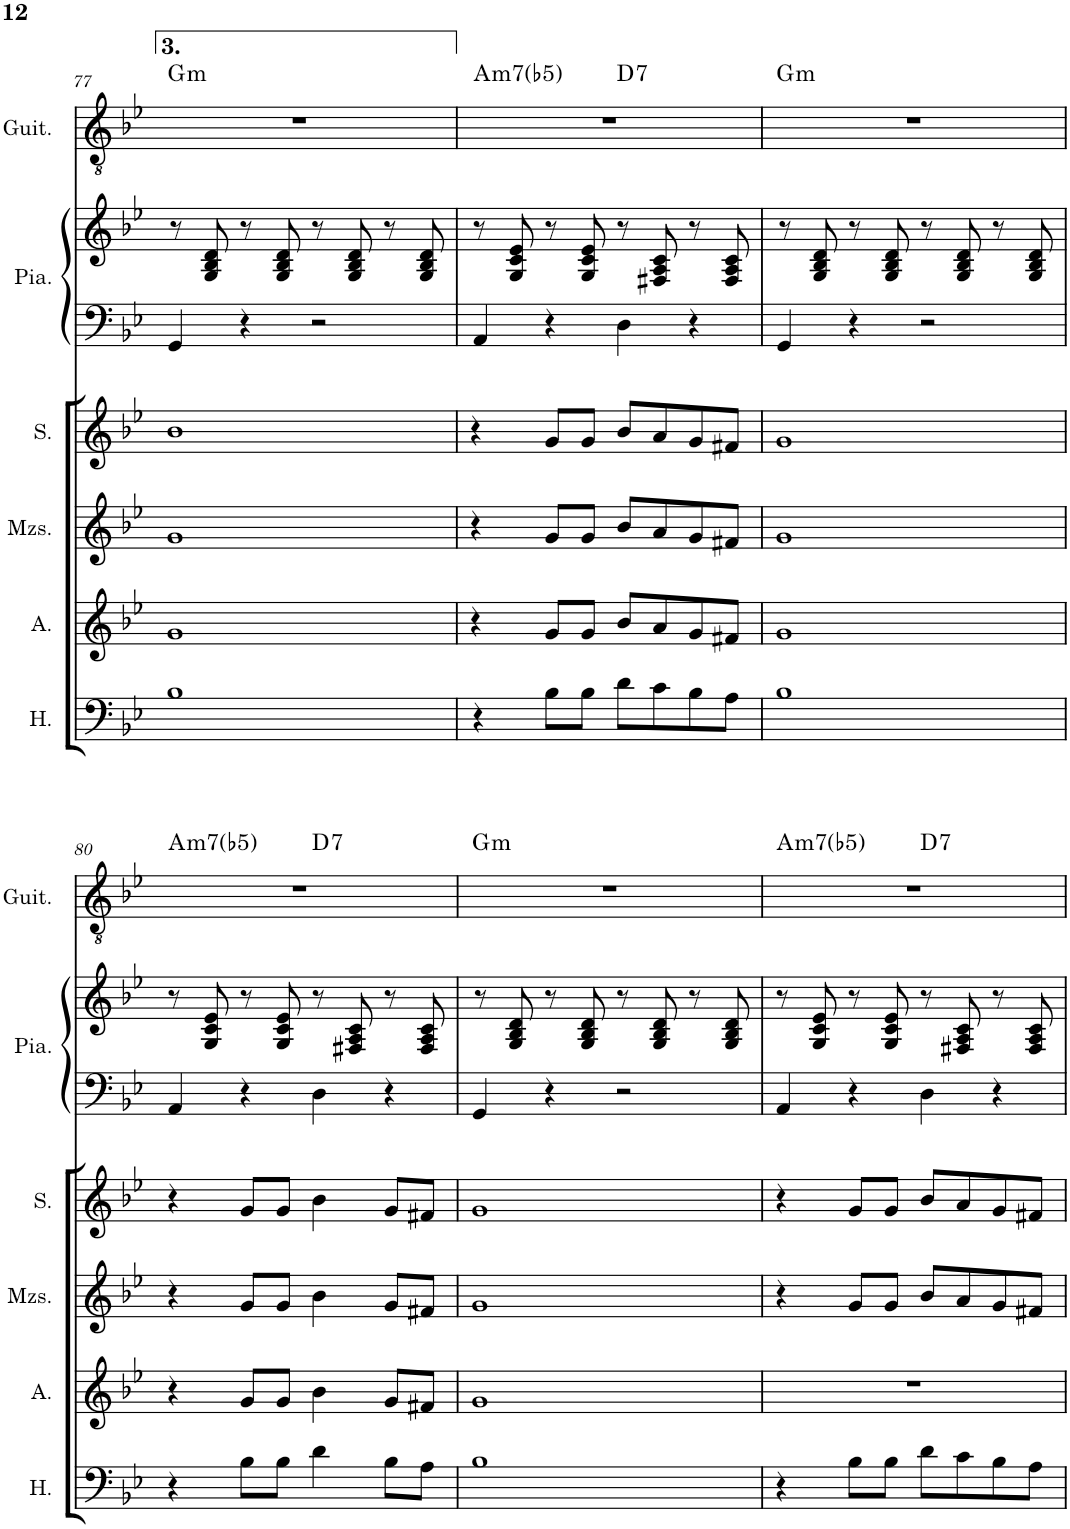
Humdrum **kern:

**kern	**kern	**kern	**kern	**kern	**kern	**kern	**harte
*part6	*part5	*part4	*part3	*part2	*part2	*part1	*part1
*staff7	*staff6	*staff5	*staff4	*staff3	*staff2	*staff1	*
*I"Hommes	*I"Alto	*I"Mezzo-soprano	*I"Soprano	*I"Piano	*	*I"Guitare acoustique	*
*I'H.	*I'A.	*I'Mzs.	*I'S.	*I'Pia.	*	*I'Guit.	*
!!LO:PB:g=z
*clefF4	*clefG2	*clefG2	*clefG2	*clefF4	*clefG2	*clefGv2	*
*k[b-e-]	*k[b-e-]	*k[b-e-]	*k[b-e-]	*k[b-e-]	*k[b-e-]	*k[b-e-]	*
*M4/4	*M4/4	*M4/4	*M4/4	*M4/4	*M4/4	*M4/4	*
=77	=77	=77	=77	=77	=77	=77	=77
!	!	!	!	!	!	!	!LO:H:kt=m
1B-	1g	1g	1b-	4GG/	8r	1r	G:min
.	.	.	.	.	8G/ 8B-/ 8d/	.	.
.	.	.	.	4r	8r	.	.
.	.	.	.	.	8G/ 8B-/ 8d/	.	.
.	.	.	.	2r	8r	.	.
.	.	.	.	.	8G/ 8B-/ 8d/	.	.
.	.	.	.	.	8r	.	.
.	.	.	.	.	8G/ 8B-/ 8d/	.	.
=78	=78	=78	=78	=78	=78	=78	=78
!	!	!	!	!	!	!	!LO:H:kt=m7(b5)
*	*	*	*	*	*	*^	*
4r	4r	4r	4r	4AA/	8r	1r	2ryy	A:hdim7
.	.	.	.	.	8G/ 8c/ 8e-/	.	.	.
8B-\L	8g/L	8g/L	8g/L	4r	8r	.	.	.
8B-\J	8g/J	8g/J	8g/J	.	8G/ 8c/ 8e-/	.	.	.
!	!	!	!	!	!	!	!	!LO:H:kt=7
8d\L	8b-/L	8b-/L	8b-/L	4D\	8r	.	2ryy	D:7
8c\	8a/	8a/	8a/	.	8F#X/ 8A/ 8c/	.	.	.
8B-\	8g/	8g/	8g/	4r	8r	.	.	.
8A\J	8f#X/J	8f#X/J	8f#X/J	.	8F#/ 8A/ 8c/	.	.	.
=79	=79	=79	=79	=79	=79	=79	=79	=79
!	!	!	!	!	!	!	!	!LO:H:kt=m
*	*	*	*	*	*	*v	*v	*
1B-	1g	1g	1g	4GG/	8r	1r	G:min
.	.	.	.	.	8G/ 8B-/ 8d/	.	.
.	.	.	.	4r	8r	.	.
.	.	.	.	.	8G/ 8B-/ 8d/	.	.
.	.	.	.	2r	8r	.	.
.	.	.	.	.	8G/ 8B-/ 8d/	.	.
.	.	.	.	.	8r	.	.
.	.	.	.	.	8G/ 8B-/ 8d/	.	.
!!LO:LB:g=z
=80	=80	=80	=80	=80	=80	=80	=80
!	!	!	!	!	!	!	!LO:H:kt=m7(b5)
*	*	*	*	*	*	*^	*
4r	4r	4r	4r	4AA/	8r	1r	2ryy	A:hdim7
.	.	.	.	.	8G/ 8c/ 8e-/	.	.	.
8B-\L	8g/L	8g/L	8g/L	4r	8r	.	.	.
8B-\J	8g/J	8g/J	8g/J	.	8G/ 8c/ 8e-/	.	.	.
!	!	!	!	!	!	!	!	!LO:H:kt=7
4d\	4b-\	4b-\	4b-\	4D\	8r	.	2ryy	D:7
.	.	.	.	.	8F#X/ 8A/ 8c/	.	.	.
8B-\L	8g/L	8g/L	8g/L	4r	8r	.	.	.
8A\J	8f#X/J	8f#X/J	8f#X/J	.	8F#/ 8A/ 8c/	.	.	.
=81	=81	=81	=81	=81	=81	=81	=81	=81
!	!	!	!	!	!	!	!	!LO:H:kt=m
*	*	*	*	*	*	*v	*v	*
1B-	1g	1g	1g	4GG/	8r	1r	G:min
.	.	.	.	.	8G/ 8B-/ 8d/	.	.
.	.	.	.	4r	8r	.	.
.	.	.	.	.	8G/ 8B-/ 8d/	.	.
.	.	.	.	2r	8r	.	.
.	.	.	.	.	8G/ 8B-/ 8d/	.	.
.	.	.	.	.	8r	.	.
.	.	.	.	.	8G/ 8B-/ 8d/	.	.
=82	=82	=82	=82	=82	=82	=82	=82
!	!	!	!	!	!	!	!LO:H:kt=m7(b5)
*	*	*	*	*	*	*^	*
4r	1r	4r	4r	4AA/	8r	1r	2ryy	A:hdim7
.	.	.	.	.	8G/ 8c/ 8e-/	.	.	.
8B-\L	.	8g/L	8g/L	4r	8r	.	.	.
8B-\J	.	8g/J	8g/J	.	8G/ 8c/ 8e-/	.	.	.
!	!	!	!	!	!	!	!	!LO:H:kt=7
8d\L	.	8b-/L	8b-/L	4D\	8r	.	2ryy	D:7
8c\	.	8a/	8a/	.	8F#X/ 8A/ 8c/	.	.	.
8B-\	.	8g/	8g/	4r	8r	.	.	.
8A\J	.	8f#X/J	8f#X/J	.	8F#/ 8A/ 8c/	.	.	.
*	*	*	*	*	*	*v	*v	*
=	=	=	=	=	=	=	=
*-	*-	*-	*-	*-	*-	*-	*-
